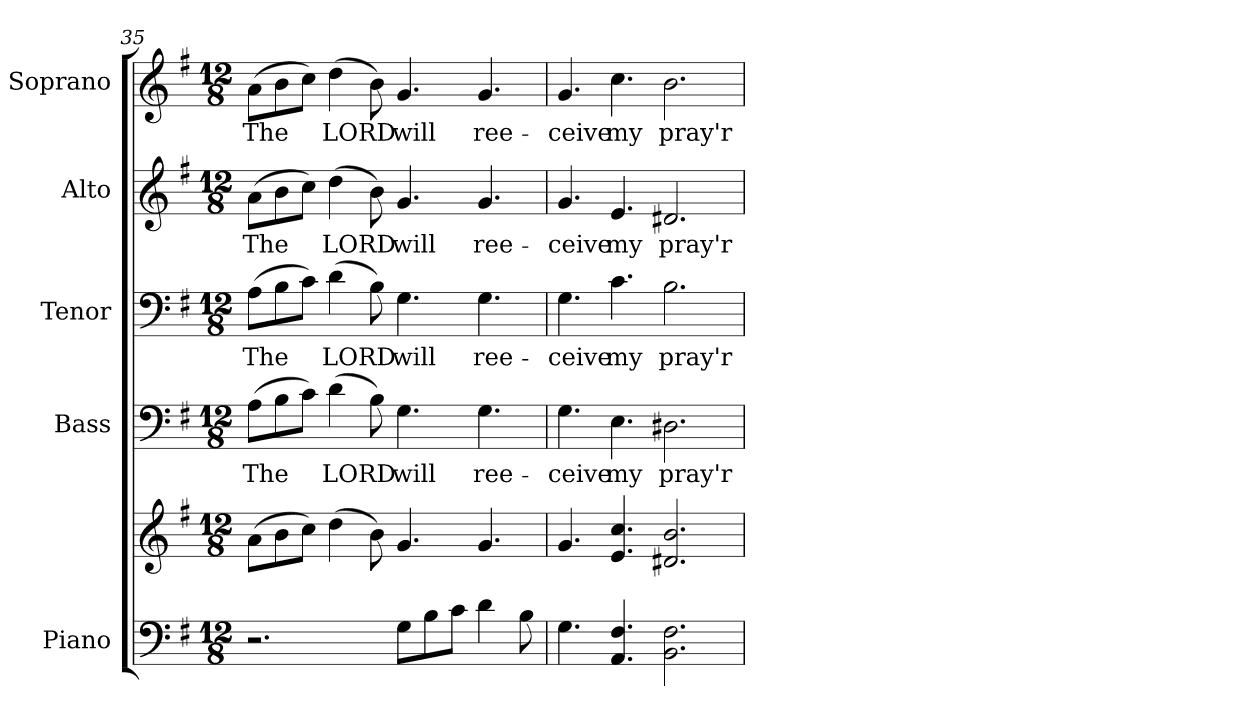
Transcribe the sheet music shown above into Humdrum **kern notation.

**kern	**kern	**kern	**text	**kern	**text	**kern	**text	**kern	**text
*part5	*part5	*part4	*part4	*part3	*part3	*part2	*part2	*part1	*part1
*staff6	*staff5	*staff4	*staff4	*staff3	*staff3	*staff2	*staff2	*staff1	*staff1
*I"Piano	*	*I"Bass	*	*I"Tenor	*	*I"Alto	*	*I"Soprano	*
*I'Pno.	*	*I'B.	*	*I'T.	*	*I'A.	*	*I'S.	*
!!LO:PB:g=z
*clefF4	*clefG2	*clefF4	*	*clefF4	*	*clefG2	*	*clefG2	*
*k[f#]	*k[f#]	*k[f#]	*	*k[f#]	*	*k[f#]	*	*k[f#]	*
*G:	*G:	*G:	*	*G:	*	*G:	*	*G:	*
*M12/8	*M12/8	*M12/8	*	*M12/8	*	*M12/8	*	*M12/8	*
=35	=35	=35	=35	=35	=35	=35	=35	=35	=35
!	!	!	!LO:LY:b:color=#000000	!	!	!	!	!	!
!	!	!	!	!	!LO:LY:b:color=#000000	!	!	!	!
!	!	!	!	!	!	!	!LO:LY:b:color=#000000	!	!
!	!	!	!	!	!	!	!	!	!LO:LY:b:color=#000000
2.r	(8ai\L	(8Ai\L	The	(8Ai\L	The	(8ai\L	The	(8ai\L	The
.	8bi\	8Bi\	.	8Bi\	.	8bi\	.	8bi\	.
.	8cci\J)	8ci\J)	.	8ci\J)	.	8cci\J)	.	8cci\J)	.
!	!	!	!LO:LY:b:color=#000000	!	!	!	!	!	!
!	!	!	!	!	!LO:LY:b:color=#000000	!	!	!	!
!	!	!	!	!	!	!	!LO:LY:b:color=#000000	!	!
!	!	!	!	!	!	!	!	!	!LO:LY:b:color=#000000
.	(4ddi\	(4di\	LORD	(4di\	LORD	(4ddi\	LORD	(4ddi\	LORD
.	8bi\)	8Bi\)	.	8Bi\)	.	8bi\)	.	8bi\)	.
!	!	!	!LO:LY:b:color=#000000	!	!	!	!	!	!
!	!	!	!	!	!LO:LY:b:color=#000000	!	!	!	!
!	!	!	!	!	!	!	!LO:LY:b:color=#000000	!	!
!	!	!	!	!	!	!	!	!	!LO:LY:b:color=#000000
8Gi\L	4.gi/	4.Gi\	will	4.Gi\	will	4.gi/	will	4.gi/	will
8Bi\	.	.	.	.	.	.	.	.	.
8ci\J	.	.	.	.	.	.	.	.	.
!	!	!	!LO:LY:b:color=#000000	!	!	!	!	!	!
!	!	!	!	!	!LO:LY:b:color=#000000	!	!	!	!
!	!	!	!	!	!	!	!LO:LY:b:color=#000000	!	!
!	!	!	!	!	!	!	!	!	!LO:LY:b:color=#000000
4di\	4.gi/	4.Gi\	ree-	4.Gi\	ree-	4.gi/	ree-	4.gi/	ree-
8Bi\	.	.	.	.	.	.	.	.	.
=36	=36	=36	=36	=36	=36	=36	=36	=36	=36
!	!	!	!LO:LY:b:color=#000000	!	!	!	!	!	!
!	!	!	!	!	!LO:LY:b:color=#000000	!	!	!	!
!	!	!	!	!	!	!	!LO:LY:b:color=#000000	!	!
!	!	!	!	!	!	!	!	!	!LO:LY:b:color=#000000
4.Gi\	4.gi/	4.Gi\	-ceive	4.Gi\	-ceive	4.gi/	-ceive	4.gi/	-ceive
!	!	!	!LO:LY:b:color=#000000	!	!	!	!	!	!
!	!	!	!	!	!LO:LY:b:color=#000000	!	!	!	!
!	!	!	!	!	!	!	!LO:LY:b:color=#000000	!	!
!	!	!	!	!	!	!	!	!	!LO:LY:b:color=#000000
4.AAi/ 4.F#i	4.ei/ 4.cci	4.Ei\	my	4.ci\	my	4.ei/	my	4.cci\	my
!	!	!	!LO:LY:b:color=#000000	!	!	!	!	!	!
!	!	!	!	!	!LO:LY:b:color=#000000	!	!	!	!
!	!	!	!	!	!	!	!LO:LY:b:color=#000000	!	!
!	!	!	!	!	!	!	!	!	!LO:LY:b:color=#000000
2.BBi\ 2.F#i	2.d#Xi/ 2.bi	2.D#Xi\	pray'r	2.Bi\	pray'r	2.d#Xi/	pray'r	2.bi\	pray'r
=	=	=	=	=	=	=	=	=	=
*-	*-	*-	*-	*-	*-	*-	*-	*-	*-
